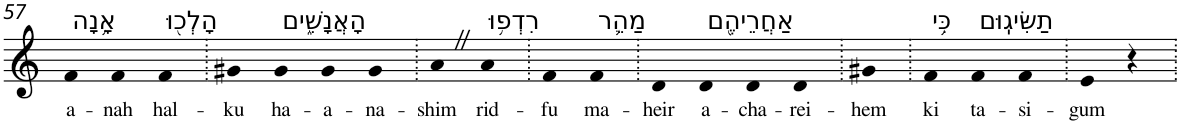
**kern	**text
*part1	*part1
*staff1	*staff1
*I"Piano	*
*I'Pno	*
!!LO:PB:g=z
*clefG2	*
*k[]	*
=57	=57
!LO:TX:a:t=אָ֥נָה	!
!	!LO:LY:b
4f	a-
!	!LO:LY:b
4f	-nah
!LO:TX:a:t=הָלְכ֖וּ	!
!	!LO:LY:b
4f	hal-
=58.	=58.
!	!LO:LY:b
4g#X	-ku
!LO:TX:a:t=הָאֲנָשִׁ֑ים	!
!	!LO:LY:b
4g#	ha-
!	!LO:LY:b
4g#	-a-
!	!LO:LY:b
4g#	-na-
=59.	=59.
!	!LO:LY:b
4aZ	-shim
!LO:TX:a:t=רִדְפ֥וּ	!
!	!LO:LY:b
4a	rid-
=60.	=60.
!	!LO:LY:b
4f	-fu
!LO:TX:a:t=מַהֵ֛ר	!
!	!LO:LY:b
4f	ma-
=61.	=61.
!	!LO:LY:b
4d	-heir
!LO:TX:a:t=אַחֲרֵיהֶ֖ם	!
!	!LO:LY:b
4d	a-
!	!LO:LY:b
4d	-cha-
!	!LO:LY:b
4d	-rei-
=62.	=62.
!	!LO:LY:b
4g#X	-hem
=63.	=63.
!LO:TX:a:t=כִּ֥י	!
!	!LO:LY:b
4f	ki
!LO:TX:a:t=תַשִּׂיגֽוּם	!
!	!LO:LY:b
4f	ta-
!	!LO:LY:b
4f	-si-
=64.	=64.
!	!LO:LY:b
4e	-gum
4r	.
=.	=.
*-	*-
